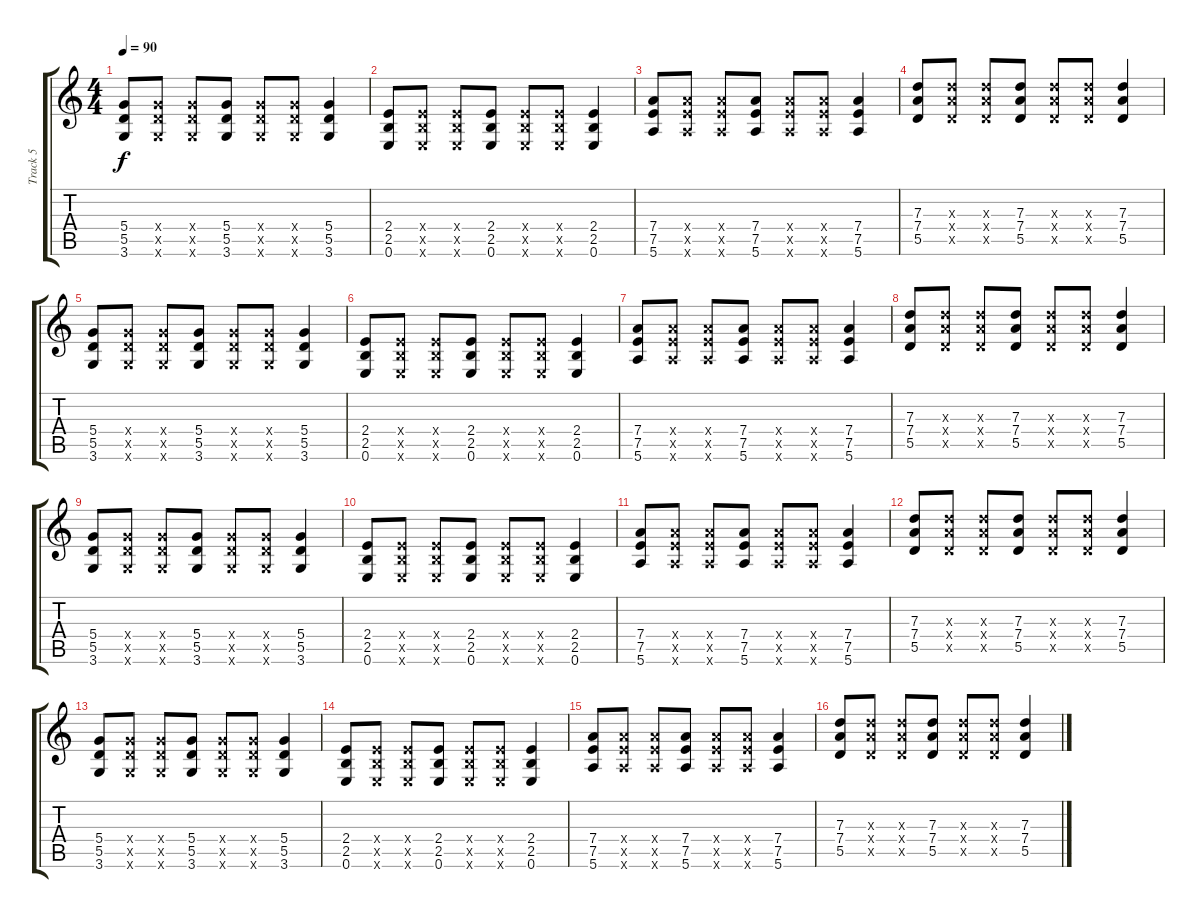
\track ("Track 5" "Track 5") {instrument overdrivenguitar}
\staff {score tabs}
\tuning (E4 B3 G3 D3 A2 E2) {hide}
\ts (4 4)
\tempo 90
\clef g2
\ks c
(5.4 5.5 3.6).8{dy f} (5.4{x} 5.5{x} 3.6{x}).8 (5.4{x} 5.5{x} 3.6{x}).8 (5.4 5.5 3.6).8 (5.4{x} 5.5{x} 3.6{x}).8 (5.4{x} 5.5{x} 3.6{x}).8 (5.4 5.5 3.6).4 |
(2.4 2.5 0.6).8 (2.4{x} 2.5{x} 0.6{x}).8 (2.4{x} 2.5{x} 0.6{x}).8 (2.4 2.5 0.6).8 (2.4{x} 2.5{x} 0.6{x}).8 (2.4{x} 2.5{x} 0.6{x}).8 (2.4 2.5 0.6).4 |
(7.4 7.5 5.6).8 (7.4{x} 7.5{x} 5.6{x}).8 (7.4{x} 7.5{x} 5.6{x}).8 (7.4 7.5 5.6).8 (7.4{x} 7.5{x} 5.6{x}).8 (7.4{x} 7.5{x} 5.6{x}).8 (7.4 7.5 5.6).4 |
(7.3 7.4 5.5).8 (7.3{x} 7.4{x} 5.5{x}).8 (7.3{x} 7.4{x} 5.5{x}).8 (7.3 7.4 5.5).8 (7.3{x} 7.4{x} 5.5{x}).8 (7.3{x} 7.4{x} 5.5{x}).8 (7.3 7.4 5.5).4 |
(5.4 5.5 3.6).8 (5.4{x} 5.5{x} 3.6{x}).8 (5.4{x} 5.5{x} 3.6{x}).8 (5.4 5.5 3.6).8 (5.4{x} 5.5{x} 3.6{x}).8 (5.4{x} 5.5{x} 3.6{x}).8 (5.4 5.5 3.6).4 |
(2.4 2.5 0.6).8 (2.4{x} 2.5{x} 0.6{x}).8 (2.4{x} 2.5{x} 0.6{x}).8 (2.4 2.5 0.6).8 (2.4{x} 2.5{x} 0.6{x}).8 (2.4{x} 2.5{x} 0.6{x}).8 (2.4 2.5 0.6).4 |
(7.4 7.5 5.6).8 (7.4{x} 7.5{x} 5.6{x}).8 (7.4{x} 7.5{x} 5.6{x}).8 (7.4 7.5 5.6).8 (7.4{x} 7.5{x} 5.6{x}).8 (7.4{x} 7.5{x} 5.6{x}).8 (7.4 7.5 5.6).4 |
(7.3 7.4 5.5).8 (7.3{x} 7.4{x} 5.5{x}).8 (7.3{x} 7.4{x} 5.5{x}).8 (7.3 7.4 5.5).8 (7.3{x} 7.4{x} 5.5{x}).8 (7.3{x} 7.4{x} 5.5{x}).8 (7.3 7.4 5.5).4 |
(5.4 5.5 3.6).8 (5.4{x} 5.5{x} 3.6{x}).8 (5.4{x} 5.5{x} 3.6{x}).8 (5.4 5.5 3.6).8 (5.4{x} 5.5{x} 3.6{x}).8 (5.4{x} 5.5{x} 3.6{x}).8 (5.4 5.5 3.6).4 |
(2.4 2.5 0.6).8 (2.4{x} 2.5{x} 0.6{x}).8 (2.4{x} 2.5{x} 0.6{x}).8 (2.4 2.5 0.6).8 (2.4{x} 2.5{x} 0.6{x}).8 (2.4{x} 2.5{x} 0.6{x}).8 (2.4 2.5 0.6).4 |
(7.4 7.5 5.6).8 (7.4{x} 7.5{x} 5.6{x}).8 (7.4{x} 7.5{x} 5.6{x}).8 (7.4 7.5 5.6).8 (7.4{x} 7.5{x} 5.6{x}).8 (7.4{x} 7.5{x} 5.6{x}).8 (7.4 7.5 5.6).4 |
(7.3 7.4 5.5).8 (7.3{x} 7.4{x} 5.5{x}).8 (7.3{x} 7.4{x} 5.5{x}).8 (7.3 7.4 5.5).8 (7.3{x} 7.4{x} 5.5{x}).8 (7.3{x} 7.4{x} 5.5{x}).8 (7.3 7.4 5.5).4 |
(5.4 5.5 3.6).8 (5.4{x} 5.5{x} 3.6{x}).8 (5.4{x} 5.5{x} 3.6{x}).8 (5.4 5.5 3.6).8 (5.4{x} 5.5{x} 3.6{x}).8 (5.4{x} 5.5{x} 3.6{x}).8 (5.4 5.5 3.6).4 |
(2.4 2.5 0.6).8 (2.4{x} 2.5{x} 0.6{x}).8 (2.4{x} 2.5{x} 0.6{x}).8 (2.4 2.5 0.6).8 (2.4{x} 2.5{x} 0.6{x}).8 (2.4{x} 2.5{x} 0.6{x}).8 (2.4 2.5 0.6).4 |
(7.4 7.5 5.6).8 (7.4{x} 7.5{x} 5.6{x}).8 (7.4{x} 7.5{x} 5.6{x}).8 (7.4 7.5 5.6).8 (7.4{x} 7.5{x} 5.6{x}).8 (7.4{x} 7.5{x} 5.6{x}).8 (7.4 7.5 5.6).4 |
(7.3 7.4 5.5).8 (7.3{x} 7.4{x} 5.5{x}).8 (7.3{x} 7.4{x} 5.5{x}).8 (7.3 7.4 5.5).8 (7.3{x} 7.4{x} 5.5{x}).8 (7.3{x} 7.4{x} 5.5{x}).8 (7.3 7.4 5.5).4
